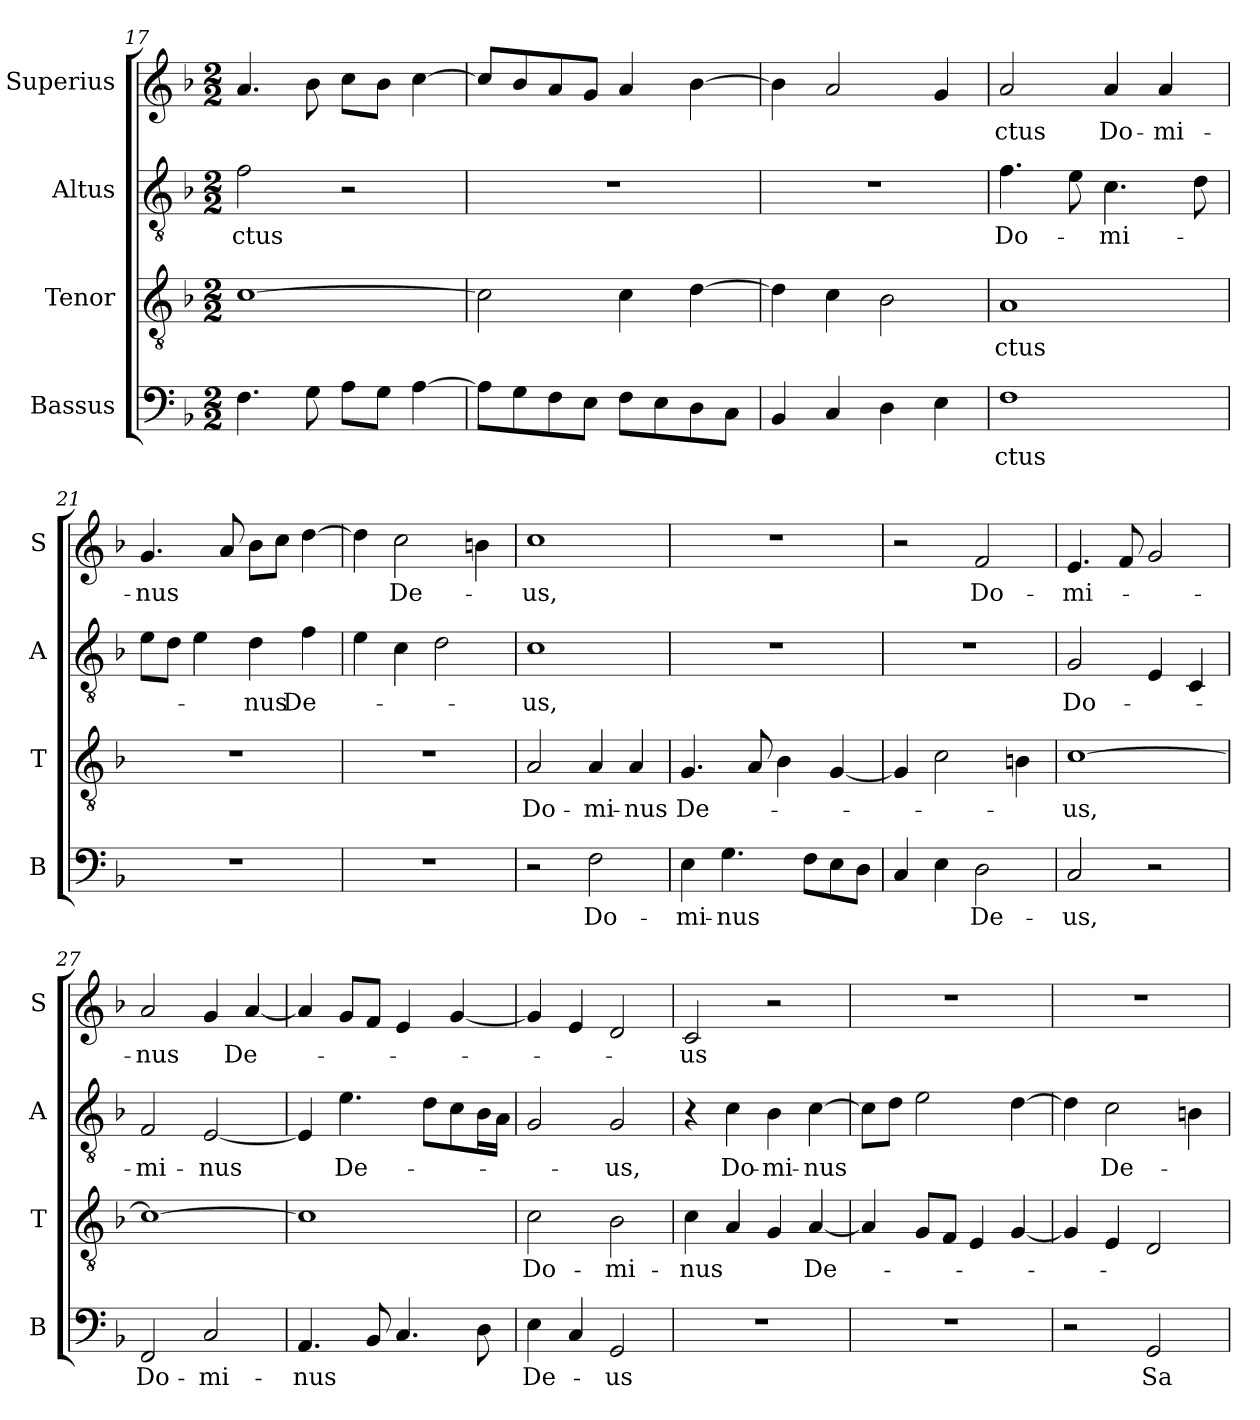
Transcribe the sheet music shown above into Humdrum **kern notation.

**kern	**text	**kern	**text	**kern	**text	**kern	**text
*part4	*part4	*part3	*part3	*part2	*part2	*part1	*part1
*staff4	*staff4	*staff3	*staff3	*staff2	*staff2	*staff1	*staff1
*I"Bassus	*	*I"Tenor	*	*I"Altus	*	*I"Superius	*
*I'B	*	*I'T	*	*I'A	*	*I'S	*
*clefF4	*	*clefGv2	*	*clefGv2	*	*clefG2	*
*k[b-]	*	*k[b-]	*	*k[b-]	*	*k[b-]	*
*M2/2	*	*M2/2	*	*M2/2	*	*M2/2	*
=17	=17	=17	=17	=17	=17	=17	=17
!	!	!	!	!	!LO:LY:i	!	!
4.F	.	[1c	.	2f	-ctus	4.a	.
8G	.	.	.	.	.	8b-	.
8AL	.	.	.	2r	.	8ccL	.
8GJ	.	.	.	.	.	8b-J	.
[4A	.	.	.	.	.	[4cc	.
=18	=18	=18	=18	=18	=18	=18	=18
8AL]	.	2c]	.	1r	.	8ccL]	.
8G	.	.	.	.	.	8b-	.
8F	.	.	.	.	.	8a	.
8EJ	.	.	.	.	.	8gJ	.
8FL	.	4c	.	.	.	4a	.
8E	.	.	.	.	.	.	.
8D	.	[4d	.	.	.	[4b-	.
8CJ	.	.	.	.	.	.	.
=19	=19	=19	=19	=19	=19	=19	=19
4BB-	.	4d]	.	1r	.	4b-]	.
4C	.	4c	.	.	.	2a	.
4D	.	2B-	.	.	.	.	.
4E	.	.	.	.	.	4g	.
=20	=20	=20	=20	=20	=20	=20	=20
!	!	!	!LO:LY:i	!	!LO:LY:i	!	!
1F	-ctus	1A	-ctus	4.f	Do-	2a	-ctus
.	.	.	.	8e	.	.	.
!	!	!	!	!	!LO:LY:i	!	!
.	.	.	.	4.c	-mi-	4a	Do-
.	.	.	.	.	.	4a	-mi-
.	.	.	.	8d	.	.	.
=21	=21	=21	=21	=21	=21	=21	=21
1r	.	1r	.	8eL	.	4.g	-nus
.	.	.	.	8dJ	.	.	.
.	.	.	.	4e	.	.	.
.	.	.	.	.	.	8a	.
!	!	!	!	!	!LO:LY:i	!	!
.	.	.	.	4d	-nus	8b-L	.
.	.	.	.	.	.	8ccJ	.
!	!	!	!	!	!LO:LY:i	!	!
.	.	.	.	4f	De-	[4dd	.
=22	=22	=22	=22	=22	=22	=22	=22
1r	.	1r	.	4e	.	4dd]	.
.	.	.	.	4c	.	2cc	De-
.	.	.	.	2d	.	.	.
.	.	.	.	.	.	4bn	.
=23	=23	=23	=23	=23	=23	=23	=23
!	!	!	!	!	!LO:LY:i	!	!
2r	.	2A	Do-	1c	-us,	1cc	-us,
!	!LO:LY:i	!	!	!	!	!	!
2F	Do-	4A	-mi-	.	.	.	.
.	.	4A	-nus	.	.	.	.
=24	=24	=24	=24	=24	=24	=24	=24
!	!LO:LY:i	!	!	!	!	!	!
4E	-mi-	4.G	De-	1r	.	1r	.
!	!LO:LY:i	!	!	!	!	!	!
4.G	-nus	.	.	.	.	.	.
.	.	8A	.	.	.	.	.
.	.	4B-	.	.	.	.	.
8FL	.	.	.	.	.	.	.
8E	.	[4G	.	.	.	.	.
8DJ	.	.	.	.	.	.	.
=25	=25	=25	=25	=25	=25	=25	=25
4C	.	4G]	.	1r	.	2r	.
4E	.	2c	.	.	.	.	.
!	!LO:LY:i	!	!	!	!	!	!LO:LY:i
2D	De-	.	.	.	.	2f	Do-
.	.	4Bn	.	.	.	.	.
=26	=26	=26	=26	=26	=26	=26	=26
!	!LO:LY:i	!	!	!	!LO:LY:i	!	!LO:LY:i
2C	-us,	[1c	-us,	2G	Do-	4.e	-mi-
.	.	.	.	.	.	8f	.
2r	.	.	.	4E	.	2g	.
.	.	.	.	4C	.	.	.
=27	=27	=27	=27	=27	=27	=27	=27
!	!LO:LY:i	!	!	!	!LO:LY:i	!	!LO:LY:i
2FF	Do-	1c_	.	2F	-mi-	2a	-nus
!	!LO:LY:i	!	!	!	!LO:LY:i	!	!
2C	-mi-	.	.	[2E	-nus	4g	.
!	!	!	!	!	!	!	!LO:LY:i
.	.	.	.	.	.	[4a	De-
=28	=28	=28	=28	=28	=28	=28	=28
!	!LO:LY:i	!	!	!	!	!	!
4.AA	-nus	1c]	.	4E]	.	4a]	.
!	!	!	!	!	!LO:LY:i	!	!
.	.	.	.	4.e	De-	8gL	.
8BB-	.	.	.	.	.	8fJ	.
4.C	.	.	.	.	.	4e	.
.	.	.	.	8dL	.	.	.
.	.	.	.	8c	.	[4g	.
8D	.	.	.	16B-L	.	.	.
.	.	.	.	16AJJ	.	.	.
=29	=29	=29	=29	=29	=29	=29	=29
!	!LO:LY:i	!	!LO:LY:i	!	!	!	!
4E	De-	2c	Do-	2G	.	4g]	.
4C	.	.	.	.	.	4e	.
!	!LO:LY:i	!	!LO:LY:i	!	!LO:LY:i	!	!
2GG	-us	2B-	-mi-	2G	-us,	2d	.
=30	=30	=30	=30	=30	=30	=30	=30
!	!	!	!LO:LY:i	!	!	!	!LO:LY:i
1r	.	4c	-nus	4r	.	2c	-us
!	!	!	!	!	!LO:LY:i	!	!
.	.	4A	.	4c	Do-	.	.
!	!	!	!	!	!LO:LY:i	!	!
.	.	4G	.	4B-	-mi-	2r	.
!	!	!	!LO:LY:i	!	!LO:LY:i	!	!
.	.	[4A	De-	[4c	-nus	.	.
=31	=31	=31	=31	=31	=31	=31	=31
1r	.	4A]	.	8cL]	.	1r	.
.	.	.	.	8dJ	.	.	.
.	.	8GL	.	2e	.	.	.
.	.	8FJ	.	.	.	.	.
.	.	4E	.	.	.	.	.
.	.	[4G	.	[4d	.	.	.
=32	=32	=32	=32	=32	=32	=32	=32
2r	.	4G]	.	4d]	.	1r	.
!	!	!	!	!	!LO:LY:i	!	!
.	.	4E	.	2c	De-	.	.
!	!LO:LY:i	!	!	!	!	!	!
2GG	Sa-	2D	.	.	.	.	.
.	.	.	.	4Bn	.	.	.
=	=	=	=	=	=	=	=
*-	*-	*-	*-	*-	*-	*-	*-
